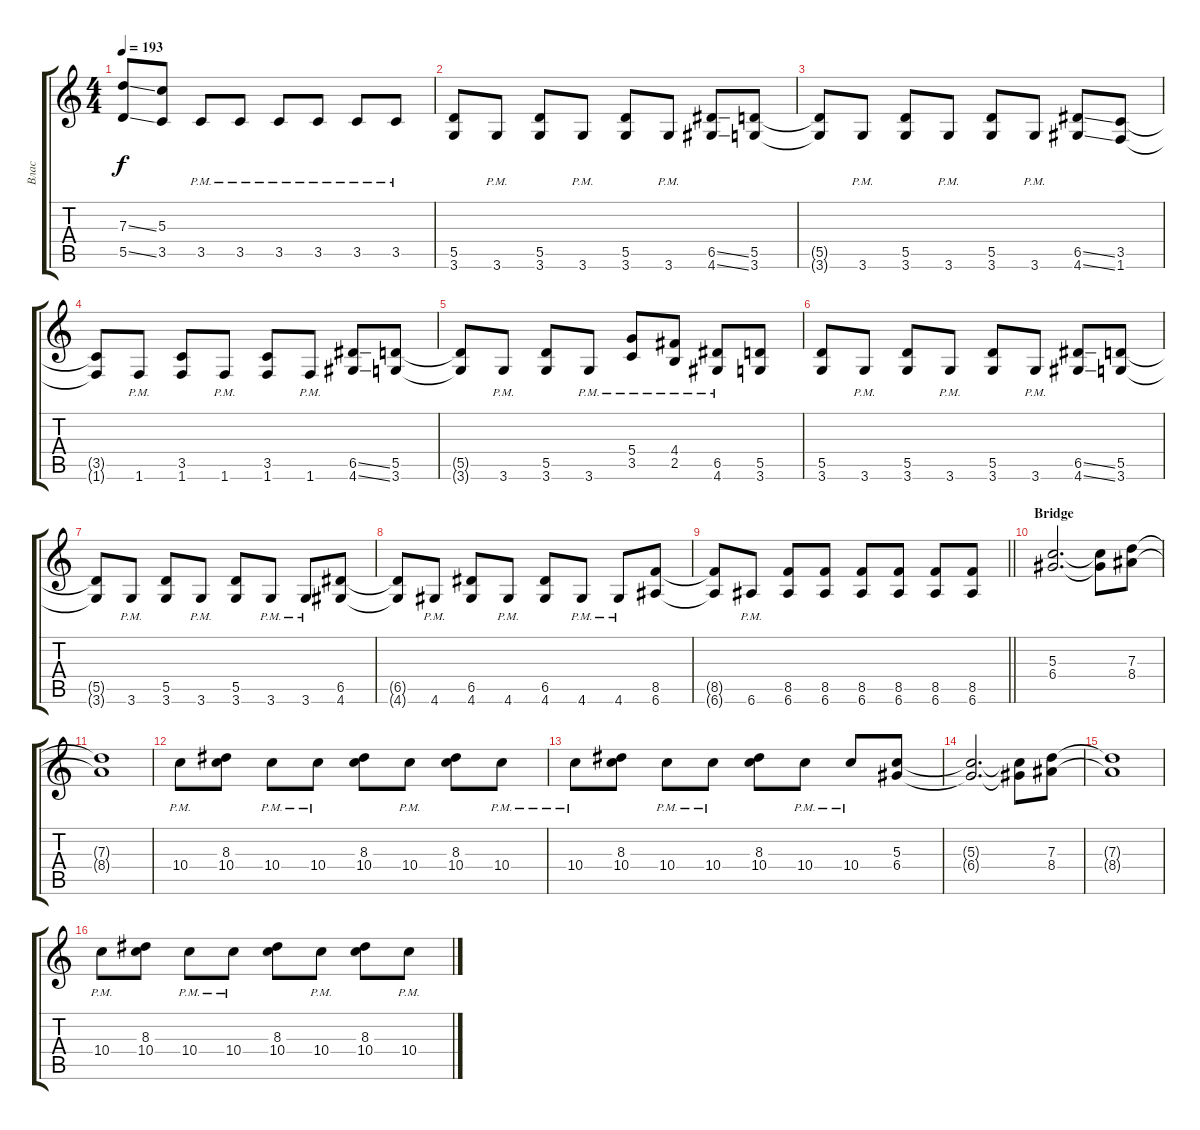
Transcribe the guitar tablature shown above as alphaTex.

\track ("Влас" "Влас") {instrument overdrivenguitar}
\staff {score tabs}
\tuning (E4 B3 G3 D3 A2 E2) {hide}
\ts (4 4)
\tempo 193
\clef g2
\ks c
(7.3{ss} 5.5{ss}).8{dy f} (5.3 3.5).8 3.5{pm}.8 3.5{pm}.8 3.5{pm}.8 3.5{pm}.8 3.5{pm}.8 3.5{pm}.8 |
(5.5 3.6).8 3.6{pm}.8 (5.5 3.6).8 3.6{pm}.8 (5.5 3.6).8 3.6{pm}.8 (6.5{ss} 4.6{ss}).8 (5.5 3.6).8 |
(5.5{t} 3.6{t}).8 3.6{pm}.8 (5.5 3.6).8 3.6{pm}.8 (5.5 3.6).8 3.6{pm}.8 (6.5{ss} 4.6{ss}).8 (3.5 1.6).8 |
(3.5{t} 1.6{t}).8 1.6{pm}.8 (3.5 1.6).8 1.6{pm}.8 (3.5 1.6).8 1.6{pm}.8 (6.5{ss} 4.6{ss}).8 (5.5 3.6).8 |
(5.5{t} 3.6{t}).8 3.6{pm}.8 (5.5 3.6).8 3.6{pm}.8 (5.4{pm} 3.5{pm}).8 (4.4{pm} 2.5{pm}).8 (6.5{pm} 4.6{pm}).8 (5.5 3.6).8 |
(5.5 3.6).8 3.6{pm}.8 (5.5 3.6).8 3.6{pm}.8 (5.5 3.6).8 3.6{pm}.8 (6.5{ss} 4.6{ss}).8 (5.5 3.6).8 |
(5.5{t} 3.6{t}).8 3.6{pm}.8 (5.5 3.6).8 3.6{pm}.8 (5.5 3.6).8 3.6{pm}.8 3.6{pm}.8 (6.5 4.6).8 |
(6.5{t} 4.6{t}).8 4.6{pm}.8 (6.5 4.6).8 4.6{pm}.8 (6.5 4.6).8 4.6{pm}.8 4.6{pm}.8 (8.5 6.6).8 |
\barLineRight lightlight
(8.5{t} 6.6{t}).8 6.6{pm}.8 (8.5 6.6).8 (8.5 6.6).8 (8.5 6.6).8 (8.5 6.6).8 (8.5 6.6).8 (8.5 6.6).8 |
\section ("" "Bridge")
(5.3 6.4).2{d} (5.3{t} 6.4{t}).8 (7.3 8.4).8 |
(7.3{t} 8.4{t}).1 |
10.4{pm}.8 (8.3 10.4).8 10.4{pm}.8 10.4{pm}.8 (8.3 10.4).8 10.4{pm}.8 (8.3 10.4).8 10.4{pm}.8 |
10.4{pm}.8 (8.3 10.4).8 10.4{pm}.8 10.4{pm}.8 (8.3 10.4).8 10.4{pm}.8 10.4{pm}.8 (5.3 6.4).8 |
(5.3{t} 6.4{t}).2{d} (5.3{t} 6.4{t}).8 (7.3 8.4).8 |
(7.3{t} 8.4{t}).1 |
10.4{pm}.8 (8.3 10.4).8 10.4{pm}.8 10.4{pm}.8 (8.3 10.4).8 10.4{pm}.8 (8.3 10.4).8 10.4{pm}.8
